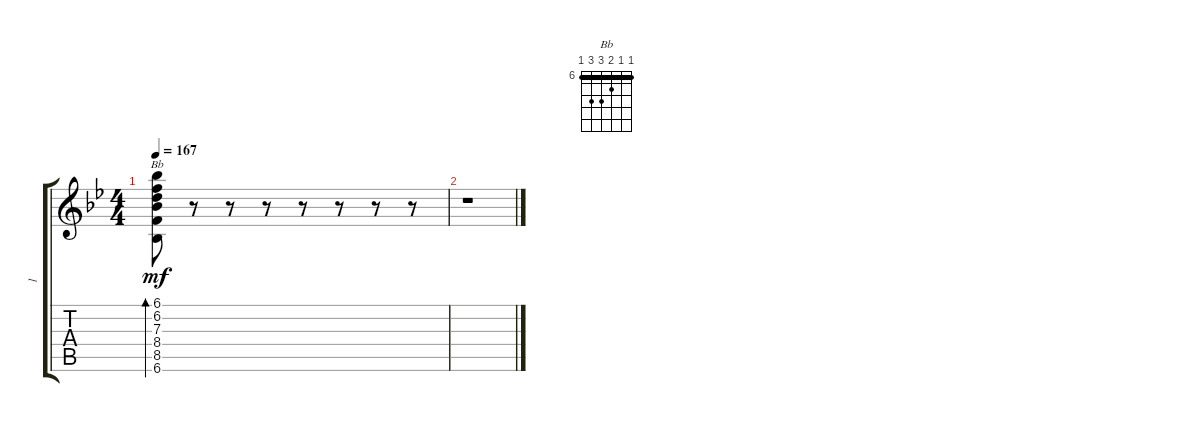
\track ("1" "1") {instrument electricguitarclean}
\staff {score tabs}
\tuning (E4 B3 G3 D3 A2 E2) {hide}
\chord ("Bb" 6 6 7 8 8 6) {firstfret 6 barre 6}
\ts (4 4)
\tempo 167
\clef g2
\ks bb
(6.1 6.2 7.3 8.4 8.5 6.6).8{bd 30 ch "Bb" dy mf} r.8 r.8 r.8 r.8 r.8 r.8 r.8 |
r.1
